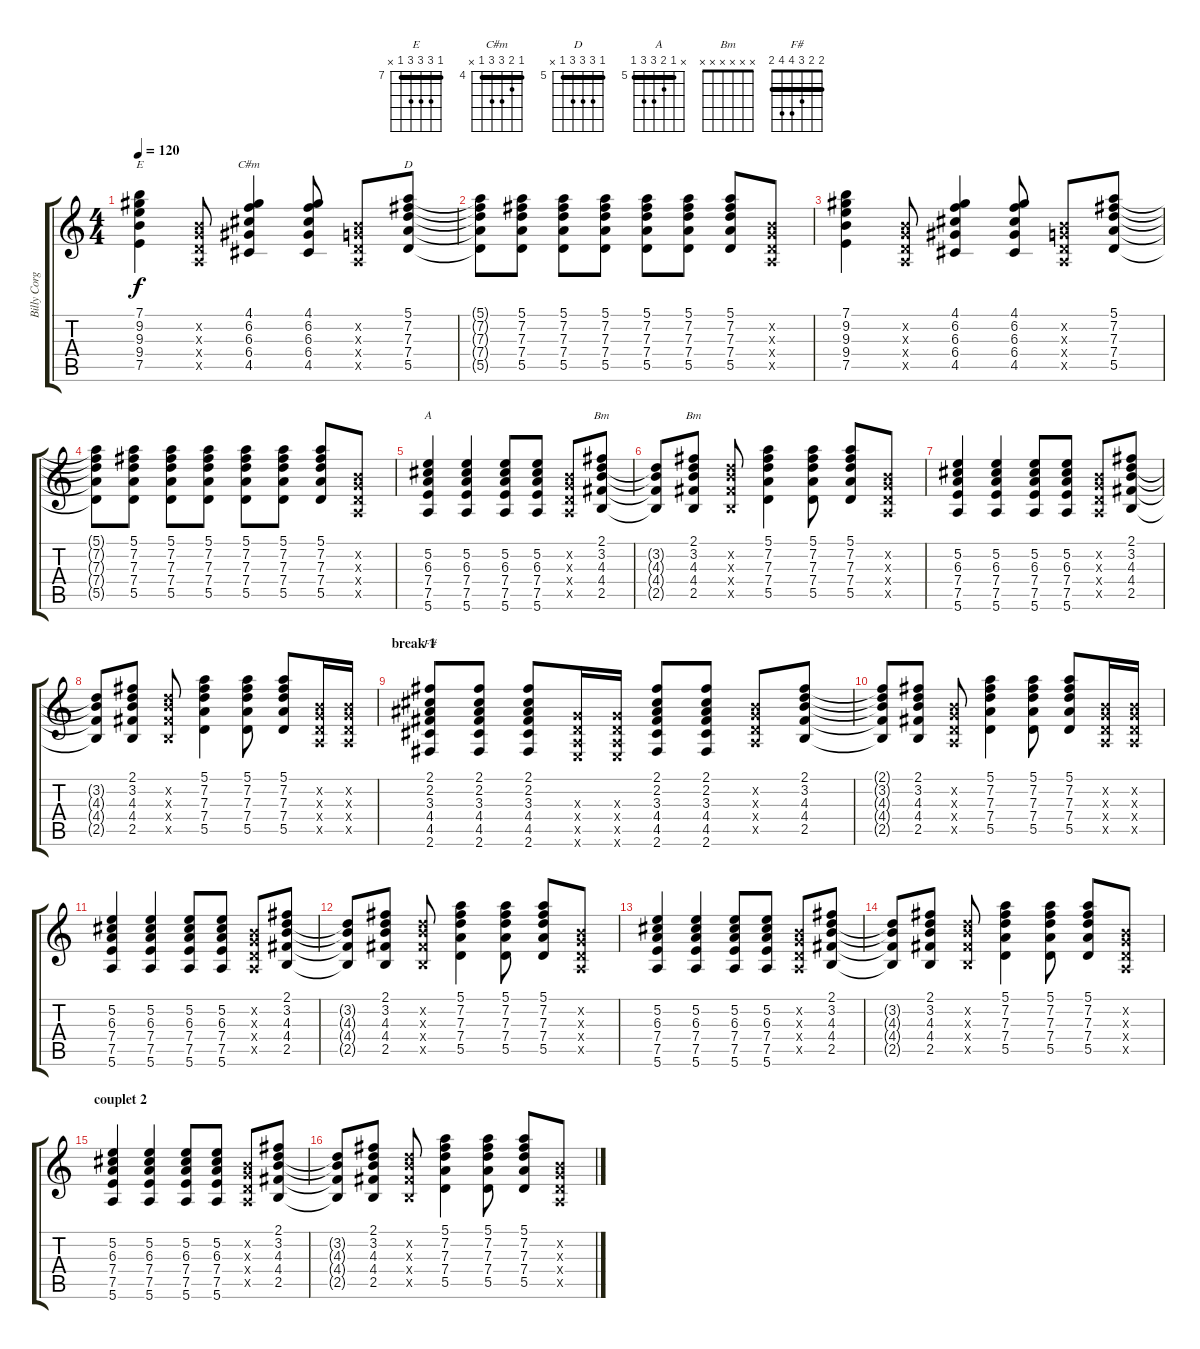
\track ("Billy Corgan" "Billy Corg") {instrument electricguitarclean}
\staff {score tabs}
\tuning (E4 B3 G3 D3 A2 E2) {hide}
\chord ("E" 7 9 9 9 7 x) {firstfret 7 barre 7}
\chord ("C#m" 4 5 6 6 4 x) {firstfret 4 barre 4}
\chord ("D" 5 7 7 7 5 x) {firstfret 5 barre 5}
\chord ("A" x 5 6 7 7 5) {firstfret 5 barre 5}
\chord ("Bm" 2 3 4 4 2 x) {barre 2}
\chord ("Bm" x x x x x x)
\chord ("F#" 2 2 3 4 4 2) {barre 2}
\ts (4 4)
\section ("" "")
\tempo 120
\clef g2
\ks c
(7.1 9.2 9.3 9.4 7.5).4{ch "E" dy f} (0.2{x} 0.3{x} 0.4{x} 0.5{x}).8 (4.1 6.2 6.3 6.4 4.5).4{ch "C#m"} (4.1 6.2 6.3 6.4 4.5).8 (0.2{x} 0.3{x} 0.4{x} 0.5{x}).8 (5.1 7.2 7.3 7.4 5.5).8{ch "D"} |
(5.1{t} 7.2{t} 7.3{t} 7.4{t} 5.5{t}).8 (5.1 7.2 7.3 7.4 5.5).8 (5.1 7.2 7.3 7.4 5.5).8 (5.1 7.2 7.3 7.4 5.5).8 (5.1 7.2 7.3 7.4 5.5).8 (5.1 7.2 7.3 7.4 5.5).8 (5.1 7.2 7.3 7.4 5.5).8 (0.2{x} 0.3{x} 0.4{x} 0.5{x}).8 |
(7.1 9.2 9.3 9.4 7.5).4 (0.2{x} 0.3{x} 0.4{x} 0.5{x}).8 (4.1 6.2 6.3 6.4 4.5).4 (4.1 6.2 6.3 6.4 4.5).8 (0.2{x} 0.3{x} 0.4{x} 0.5{x}).8 (5.1 7.2 7.3 7.4 5.5).8 |
(5.1{t} 7.2{t} 7.3{t} 7.4{t} 5.5{t}).8 (5.1 7.2 7.3 7.4 5.5).8 (5.1 7.2 7.3 7.4 5.5).8 (5.1 7.2 7.3 7.4 5.5).8 (5.1 7.2 7.3 7.4 5.5).8 (5.1 7.2 7.3 7.4 5.5).8 (5.1 7.2 7.3 7.4 5.5).8 (0.2{x} 0.3{x} 0.4{x} 0.5{x}).8 |
(5.2 6.3 7.4 7.5 5.6).4{ch "A"} (5.2 6.3 7.4 7.5 5.6).4 (5.2 6.3 7.4 7.5 5.6).8 (5.2 6.3 7.4 7.5 5.6).8 (0.2{x} 0.3{x} 0.4{x} 0.5{x}).8 (2.1 3.2 4.3 4.4 2.5).8{ch "Bm"} |
(3.2{t} 4.3{t} 4.4{t} 2.5{t}).8 (2.1 3.2 4.3 4.4 2.5).8{ch "Bm"} (3.2{x} 4.3{x} 4.4{x} 2.5{x}).8 (5.1 7.2 7.3 7.4 5.5).4 (5.1 7.2 7.3 7.4 5.5).8 (5.1 7.2 7.3 7.4 5.5).8 (0.2{x} 0.3{x} 0.4{x} 0.5{x}).8 |
(5.2 6.3 7.4 7.5 5.6).4 (5.2 6.3 7.4 7.5 5.6).4 (5.2 6.3 7.4 7.5 5.6).8 (5.2 6.3 7.4 7.5 5.6).8 (0.2{x} 0.3{x} 0.4{x} 0.5{x}).8 (2.1 3.2 4.3 4.4 2.5).8 |
(3.2{t} 4.3{t} 4.4{t} 2.5{t}).8 (2.1 3.2 4.3 4.4 2.5).8 (3.2{x} 4.3{x} 4.4{x} 2.5{x}).8 (5.1 7.2 7.3 7.4 5.5).4 (5.1 7.2 7.3 7.4 5.5).8 (5.1 7.2 7.3 7.4 5.5).8 (0.2{x} 0.3{x} 0.4{x} 0.5{x}).16 (0.2{x} 0.3{x} 0.4{x} 0.5{x}).16 |
\section ("" "break 1")
(2.1 2.2 3.3 4.4 4.5 2.6).8{ch "F#"} (2.1 2.2 3.3 4.4 4.5 2.6).8 (2.1 2.2 3.3 4.4 4.5 2.6).8 (0.3{x} 0.4{x} 0.5{x} 0.6{x}).16 (0.3{x} 0.4{x} 0.5{x} 0.6{x}).16 (2.1 2.2 3.3 4.4 4.5 2.6).8 (2.1 2.2 3.3 4.4 4.5 2.6).8 (0.2{x} 0.3{x} 0.4{x} 0.5{x}).8 (2.1 3.2 4.3 4.4 2.5).8 |
(2.1{t} 3.2{t} 4.3{t} 4.4{t} 2.5{t}).8 (2.1 3.2 4.3 4.4 2.5).8 (0.2{x} 0.3{x} 0.4{x} 0.5{x}).8 (5.1 7.2 7.3 7.4 5.5).4 (5.1 7.2 7.3 7.4 5.5).8 (5.1 7.2 7.3 7.4 5.5).8 (0.2{x} 0.3{x} 0.4{x} 0.5{x}).16 (0.2{x} 0.3{x} 0.4{x} 0.5{x}).16 |
\section ("" "")
(5.2 6.3 7.4 7.5 5.6).4 (5.2 6.3 7.4 7.5 5.6).4 (5.2 6.3 7.4 7.5 5.6).8 (5.2 6.3 7.4 7.5 5.6).8 (0.2{x} 0.3{x} 0.4{x} 0.5{x}).8 (2.1 3.2 4.3 4.4 2.5).8 |
(3.2{t} 4.3{t} 4.4{t} 2.5{t}).8 (2.1 3.2 4.3 4.4 2.5).8 (3.2{x} 4.3{x} 4.4{x} 2.5{x}).8 (5.1 7.2 7.3 7.4 5.5).4 (5.1 7.2 7.3 7.4 5.5).8 (5.1 7.2 7.3 7.4 5.5).8 (0.2{x} 0.3{x} 0.4{x} 0.5{x}).8 |
(5.2 6.3 7.4 7.5 5.6).4 (5.2 6.3 7.4 7.5 5.6).4 (5.2 6.3 7.4 7.5 5.6).8 (5.2 6.3 7.4 7.5 5.6).8 (0.2{x} 0.3{x} 0.4{x} 0.5{x}).8 (2.1 3.2 4.3 4.4 2.5).8 |
(3.2{t} 4.3{t} 4.4{t} 2.5{t}).8 (2.1 3.2 4.3 4.4 2.5).8 (3.2{x} 4.3{x} 4.4{x} 2.5{x}).8 (5.1 7.2 7.3 7.4 5.5).4 (5.1 7.2 7.3 7.4 5.5).8 (5.1 7.2 7.3 7.4 5.5).8 (0.2{x} 0.3{x} 0.4{x} 0.5{x}).8 |
\section ("" "couplet 2")
(5.2 6.3 7.4 7.5 5.6).4 (5.2 6.3 7.4 7.5 5.6).4 (5.2 6.3 7.4 7.5 5.6).8 (5.2 6.3 7.4 7.5 5.6).8 (0.2{x} 0.3{x} 0.4{x} 0.5{x}).8 (2.1 3.2 4.3 4.4 2.5).8 |
(3.2{t} 4.3{t} 4.4{t} 2.5{t}).8 (2.1 3.2 4.3 4.4 2.5).8 (3.2{x} 4.3{x} 4.4{x} 2.5{x}).8 (5.1 7.2 7.3 7.4 5.5).4 (5.1 7.2 7.3 7.4 5.5).8 (5.1 7.2 7.3 7.4 5.5).8 (0.2{x} 0.3{x} 0.4{x} 0.5{x}).8
